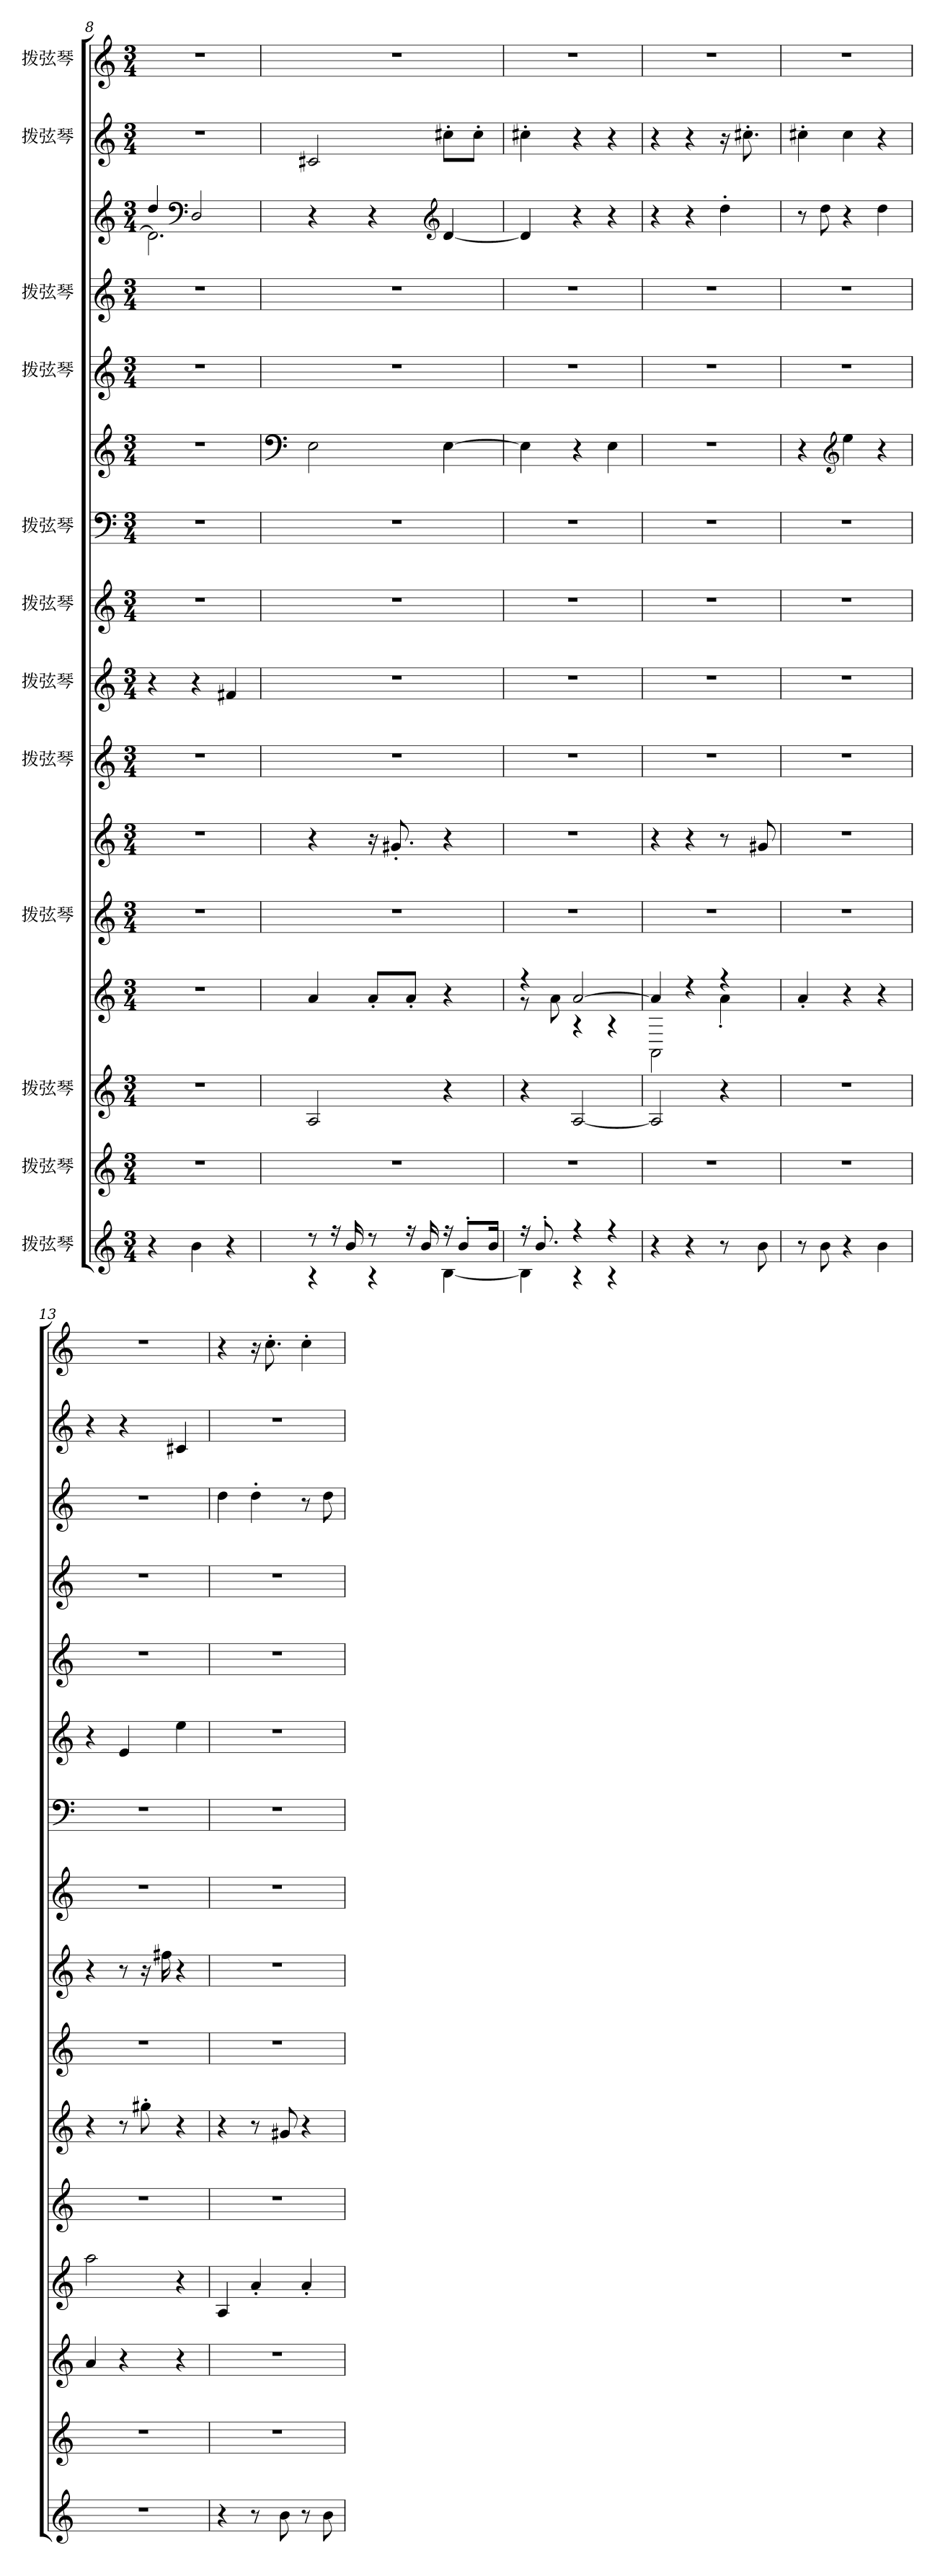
**kern	**kern	**kern	**kern	**kern	**kern	**kern	**kern	**kern	**kern	**kern	**kern	**kern	**kern	**kern	**kern
*part12	*part11	*part10	*part10	*part9	*part9	*part8	*part7	*part6	*part5	*part5	*part4	*part3	*part3	*part2	*part1
*staff16	*staff15	*staff14	*staff13	*staff12	*staff11	*staff10	*staff9	*staff8	*staff7	*staff6	*staff5	*staff4	*staff3	*staff2	*staff1
*I"拨弦琴	*I"拨弦琴	*I"拨弦琴	*	*I"拨弦琴	*	*I"拨弦琴	*I"拨弦琴	*I"拨弦琴	*I"拨弦琴	*	*I"拨弦琴	*I"拨弦琴	*	*I"拨弦琴	*I"拨弦琴
*clefG2	*clefG2	*clefG2	*clefG2	*clefG2	*clefG2	*clefG2	*clefG2	*clefG2	*clefF4	*clefG2	*clefG2	*clefG2	*clefG2	*clefG2	*clefG2
*k[]	*k[]	*k[]	*k[]	*k[]	*k[]	*k[]	*k[]	*k[]	*k[]	*k[]	*k[]	*k[]	*k[]	*k[]	*k[]
*M3/4	*M3/4	*M3/4	*M3/4	*M3/4	*M3/4	*M3/4	*M3/4	*M3/4	*M3/4	*M3/4	*M3/4	*M3/4	*M3/4	*M3/4	*M3/4
=8	=8	=8	=8	=8	=8	=8	=8	=8	=8	=8	=8	=8	=8	=8	=8
*	*	*	*	*	*	*	*	*	*	*	*	*	*^	*	*
4r	2.r	2.r	2.r	2.r	2.r	2.r	4r	2.r	2.r	2.r	2.r	2.r	4dd/	2.d\]	2.r	2.r
*	*	*	*	*	*	*	*	*	*	*	*	*	*clefF4	*	*	*
4b\	.	.	.	.	.	.	4r	.	.	.	.	.	2D/	.	.	.
4r	.	.	.	.	.	.	4f#X/	.	.	.	.	.	.	.	.	.
*	*	*	*	*	*	*	*	*	*	*	*	*	*v	*v	*	*
=9	=9	=9	=9	=9	=9	=9	=9	=9	=9	=9	=9	=9	=9	=9	=9
*	*	*	*	*	*	*	*	*	*	*clefF4	*	*	*	*	*
*^	*	*	*	*	*	*	*	*	*	*	*	*	*	*	*
8r	4r	2.r	2A/	4a/	2.r	4r	2.r	2.r	2.r	2.r	2E\	2.r	2.r	4r	2c#X/	2.r
16r	.	.	.	.	.	.	.	.	.	.	.	.	.	.	.	.
16b/	.	.	.	.	.	.	.	.	.	.	.	.	.	.	.	.
8r	4r	.	.	8a'/L	.	16r	.	.	.	.	.	.	.	4r	.	.
.	.	.	.	.	.	8.g#X'/	.	.	.	.	.	.	.	.	.	.
16r	.	.	.	8a'/J	.	.	.	.	.	.	.	.	.	.	.	.
16b/	.	.	.	.	.	.	.	.	.	.	.	.	.	.	.	.
*	*	*	*	*	*	*	*	*	*	*	*	*	*	*clefG2	*	*
16r	[4B\	.	4r	4r	.	4r	.	.	.	.	[4E\	.	.	[4d/	8cc#X'\L	.
8b'/L	.	.	.	.	.	.	.	.	.	.	.	.	.	.	.	.
.	.	.	.	.	.	.	.	.	.	.	.	.	.	.	8cc#'\J	.
16b/Jk	.	.	.	.	.	.	.	.	.	.	.	.	.	.	.	.
=10	=10	=10	=10	=10	=10	=10	=10	=10	=10	=10	=10	=10	=10	=10	=10	=10
*	*	*	*	*^	*	*	*	*	*	*	*	*	*	*	*	*
16r	4B\]	2.r	4r	4r	8r	2.r	2.r	2.r	2.r	2.r	2.r	4E\]	2.r	2.r	4d/]	4cc#X'\	2.r
8.b'/	.	.	.	.	.	.	.	.	.	.	.	.	.	.	.	.	.
.	.	.	.	.	8a\	.	.	.	.	.	.	.	.	.	.	.	.
4r	4r	.	[2A/	[2a/	4r	.	.	.	.	.	.	4r	.	.	4r	4r	.
4r	4r	.	.	.	4r	.	.	.	.	.	.	4E\	.	.	4r	4r	.
*v	*v	*	*	*	*	*	*	*	*	*	*	*	*	*	*	*	*
=11	=11	=11	=11	=11	=11	=11	=11	=11	=11	=11	=11	=11	=11	=11	=11	=11
4r	2.r	2A/]	4a/]	2AA\	2.r	4r	2.r	2.r	2.r	2.r	2.r	2.r	2.r	4r	4r	2.r
4r	.	.	4r	.	.	4r	.	.	.	.	.	.	.	4r	4r	.
8r	.	4r	4r	4a'\	.	8r	.	.	.	.	.	.	.	4dd'\	16r	.
.	.	.	.	.	.	.	.	.	.	.	.	.	.	.	8.cc#X'\	.
8b\	.	.	.	.	.	8g#X/	.	.	.	.	.	.	.	.	.	.
*	*	*	*v	*v	*	*	*	*	*	*	*	*	*	*	*	*
!!LO:PB:g=z
=12	=12	=12	=12	=12	=12	=12	=12	=12	=12	=12	=12	=12	=12	=12	=12
8r	2.r	2.r	4a'/	2.r	2.r	2.r	2.r	2.r	2.r	4r	2.r	2.r	8r	4cc#X'\	2.r
8b\	.	.	.	.	.	.	.	.	.	.	.	.	8dd\	.	.
*	*	*	*	*	*	*	*	*	*	*clefG2	*	*	*	*	*
4r	.	.	4r	.	.	.	.	.	.	4ee\	.	.	4r	4cc#\	.
4b\	.	.	4r	.	.	.	.	.	.	4r	.	.	4dd\	4r	.
=13	=13	=13	=13	=13	=13	=13	=13	=13	=13	=13	=13	=13	=13	=13	=13
2.r	2.r	4a/	2aa\	2.r	4r	2.r	4r	2.r	2.r	4r	2.r	2.r	2.r	4r	2.r
.	.	4r	.	.	8r	.	8r	.	.	4e/	.	.	.	4r	.
.	.	.	.	.	8gg#X'\	.	16r	.	.	.	.	.	.	.	.
.	.	.	.	.	.	.	16ff#X\	.	.	.	.	.	.	.	.
.	.	4r	4r	.	4r	.	4r	.	.	4ee\	.	.	.	4c#X/	.
=14	=14	=14	=14	=14	=14	=14	=14	=14	=14	=14	=14	=14	=14	=14	=14
4r	2.r	2.r	4A/	2.r	4r	2.r	2.r	2.r	2.r	2.r	2.r	2.r	4dd\	2.r	4r
8r	.	.	4a'/	.	8r	.	.	.	.	.	.	.	4dd'\	.	16r
.	.	.	.	.	.	.	.	.	.	.	.	.	.	.	8.cc'\
8b\	.	.	.	.	8g#X/	.	.	.	.	.	.	.	.	.	.
8r	.	.	4a'/	.	4r	.	.	.	.	.	.	.	8r	.	4cc'\
8b\	.	.	.	.	.	.	.	.	.	.	.	.	8dd\	.	.
=	=	=	=	=	=	=	=	=	=	=	=	=	=	=	=
*-	*-	*-	*-	*-	*-	*-	*-	*-	*-	*-	*-	*-	*-	*-	*-
